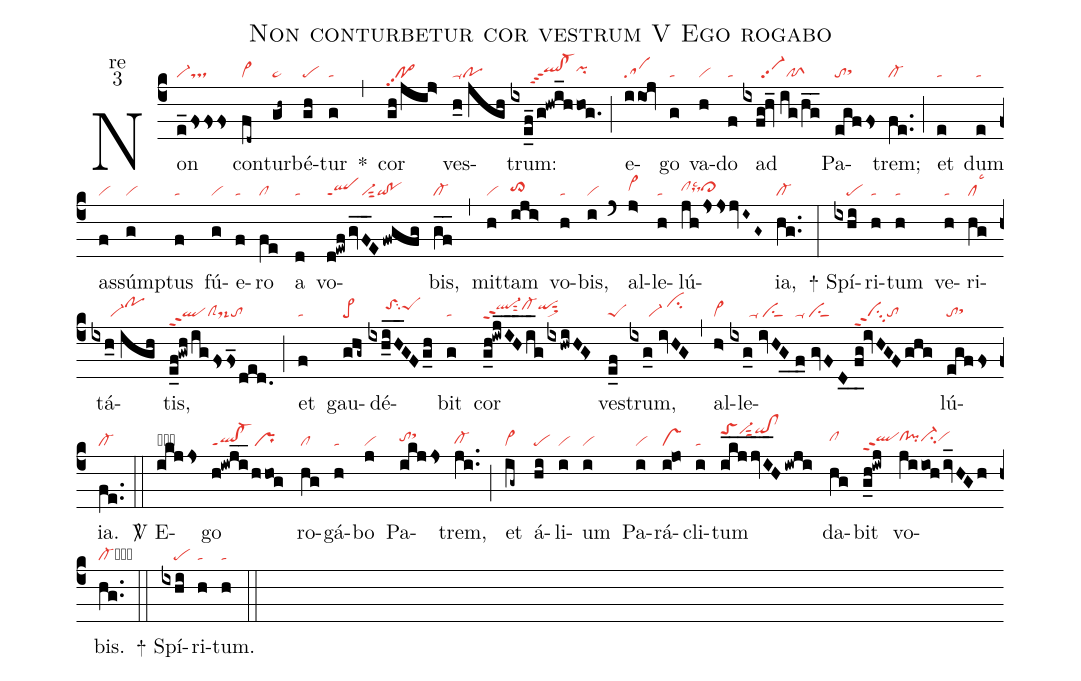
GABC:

name:Non conturbetur cor vestrum V Ego rogabo;
office-part:re;
mode:3;
nabc-lines:1;
%%
(c4) Non(e_fsss|vi-ts) con(fd~|vi>)tur(gh~|pe~)bé(gh|pe)tur(g|ta) <sp>*</sp>(,)
cor(gh/jij>|po>pp2) ves(h_0//jgh|poppu1)trum:(ixe_f_/g!hwi_hhog.|//////qlhh!cl-hhppt3pihh) (;)
e(iioj|sa)go(g|ta) va(h|vi)do(f|ta) ad(ixfg!hv_//ig/hg__|//////vi-pp2pfS) Pa(egffs|tosthh)trem;(fe..|cl-) (;)
et(e|ta) dum(e|ta) as(f|vi)súm(g|vi)ptus(f|ta) fú(g|vi)e(f|ta)ro(fe|cl)
a(d|ta) vo(d!ewf/gvF__E/fwgfg|qlppt1vi-sut2qi!po)bis,(gf__|cl-) (,)
mit(h|vi)tam(iji>|to>hh) vo(h|ta)bis,(i|vi) (`)
al(j>|vi>hh)le(h|ta)lú(jhjssjvI~G~|clhhdshhlsc2cl>hh)ia,(hg..|cl-) (:)

<sp>+</sp> Spí(ixhi|////pe)ri(h|ta)tum(h|ta)
ve(h|ta)ri(hg|cllsc3)tá(ixh_0//igh|//////vi-pohj)tis,(e_f!gwh/igfsfs_1ded.|qlppt2clSds-to) (;)
et(f|ta) gau(ghg~|pe>)dé(ixh_iH__GFg_h|/////toShisu2peShi)bit(g|ta)
cor(g_h!iwjIH___i_gixhwiHG>|ql-hippt2sut2cl-hiqihisut1sux1)
ves(e_f|peS)trum,(ixg_0//ivHG|//////vi-/cihj) (,)
al(h>|vi>)le(ixg_0//ivHG_0|//////ta-/visu1sut1|//f_0//gvFD_0|ta-/visu1sut1|//f_g!ivHGFghg|vippt2su3to)lú(egffs|tosthh)ia.(fe..|cl-) (::)

<sp>V/</sp> E(ikjjs|obtohhsthj)go(h!iwji__hhog|ql!cl-ppt1pr) ro(hg|cl)gá(h|ta)bo(j|vi) Pa(ikjjs|tohhsthj)trem,(ji..|cl-hg) (;)
et(ig~|vi>) á(hi|pe)li(i|vi)um(i|vi) Pa(i|vi)rá(i@jo|vs)cli(i|ta)tum(ikj___jvI__H/iwji|toShkvi-hksut2qihk!clhk)
da(hg|clhh)bit(g_h!iwj|qlhhppt2) vo(jiiohiv_HGh|clhh!pihhci-hhvihh)bis.(hg..|cl-cb) (::)

<sp>+</sp> Spí(ixhi|////pe)ri(h|ta)tum.(h|ta) (::)
